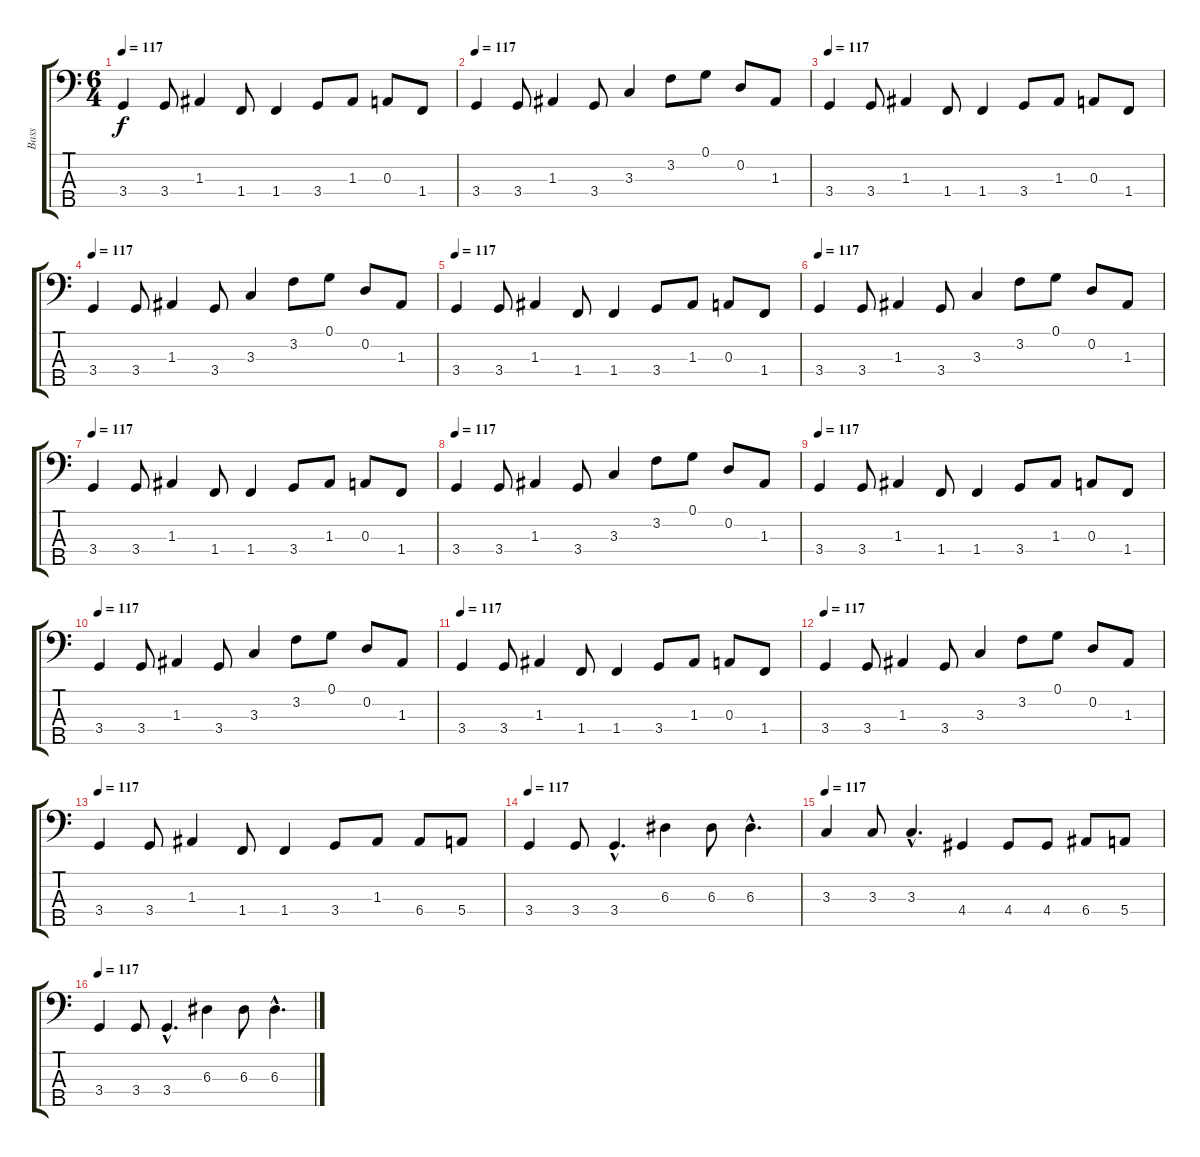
\track ("Bass" "Bass") {instrument electricbassfinger}
\staff {score tabs}
\tuning (G2 D2 A1 E1 B0) {hide}
\ts (6 4)
\tempo 117
\clef f4
\ks c
3.4.4{dy f} 3.4.8 1.3.4 1.4.8 1.4.4 3.4.8 1.3.8 0.3.8 1.4.8 |
\tempo 117
3.4.4 3.4.8 1.3.4 3.4.8 3.3.4 3.2.8 0.1.8 0.2.8 1.3.8 |
\tempo 117
3.4.4 3.4.8 1.3.4 1.4.8 1.4.4 3.4.8 1.3.8 0.3.8 1.4.8 |
\tempo 117
3.4.4 3.4.8 1.3.4 3.4.8 3.3.4 3.2.8 0.1.8 0.2.8 1.3.8 |
\tempo 117
3.4.4 3.4.8 1.3.4 1.4.8 1.4.4 3.4.8 1.3.8 0.3.8 1.4.8 |
\tempo 117
3.4.4 3.4.8 1.3.4 3.4.8 3.3.4 3.2.8 0.1.8 0.2.8 1.3.8 |
\tempo 117
3.4.4 3.4.8 1.3.4 1.4.8 1.4.4 3.4.8 1.3.8 0.3.8 1.4.8 |
\tempo 117
3.4.4 3.4.8 1.3.4 3.4.8 3.3.4 3.2.8 0.1.8 0.2.8 1.3.8 |
\tempo 117
3.4.4 3.4.8 1.3.4 1.4.8 1.4.4 3.4.8 1.3.8 0.3.8 1.4.8 |
\tempo 117
3.4.4 3.4.8 1.3.4 3.4.8 3.3.4 3.2.8 0.1.8 0.2.8 1.3.8 |
\tempo 117
3.4.4 3.4.8 1.3.4 1.4.8 1.4.4 3.4.8 1.3.8 0.3.8 1.4.8 |
\tempo 117
3.4.4 3.4.8 1.3.4 3.4.8 3.3.4 3.2.8 0.1.8 0.2.8 1.3.8 |
\tempo 117
3.4.4 3.4.8 1.3.4 1.4.8 1.4.4 3.4.8 1.3.8 6.4.8 5.4.8 |
\tempo 117
3.4.4 3.4.8 3.4{hac}.4{d} 6.3.4 6.3.8 6.3{hac}.4{d} |
\tempo 117
3.3.4 3.3.8 3.3{hac}.4{d} 4.4.4 4.4.8 4.4.8 6.4.8 5.4.8 |
\tempo 117
3.4.4 3.4.8 3.4{hac}.4{d} 6.3.4 6.3.8 6.3{hac}.4{d}
